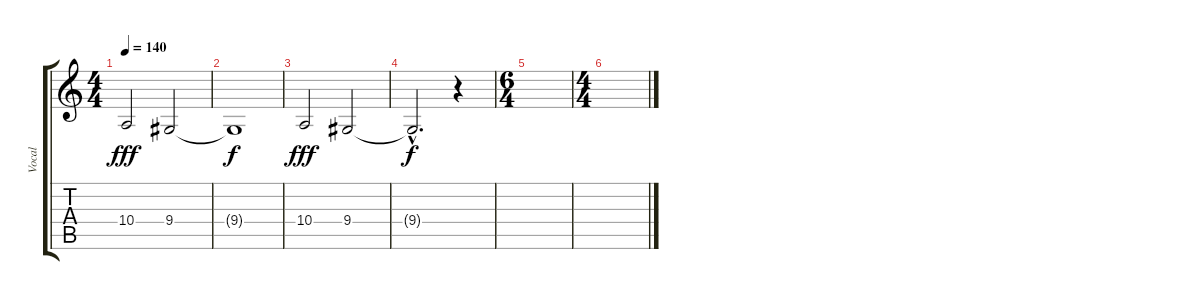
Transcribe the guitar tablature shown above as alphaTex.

\track ("Vocal" "Vocal") {instrument brasssection}
\staff {score tabs}
\tuning (Db4 Ab3 E3 B2 Gb2 Db2) {hide}
\ts (4 4)
\tempo 140
\clef g2
\ks c
10.4.2{dy fff} 9.4.2 |
9.4{t}.1{dy f} |
10.4.2{dy fff} 9.4.2 |
9.4{hac t}.2{d dy f} r.4 |
\ts (6 4)
|
\ts (4 4)
